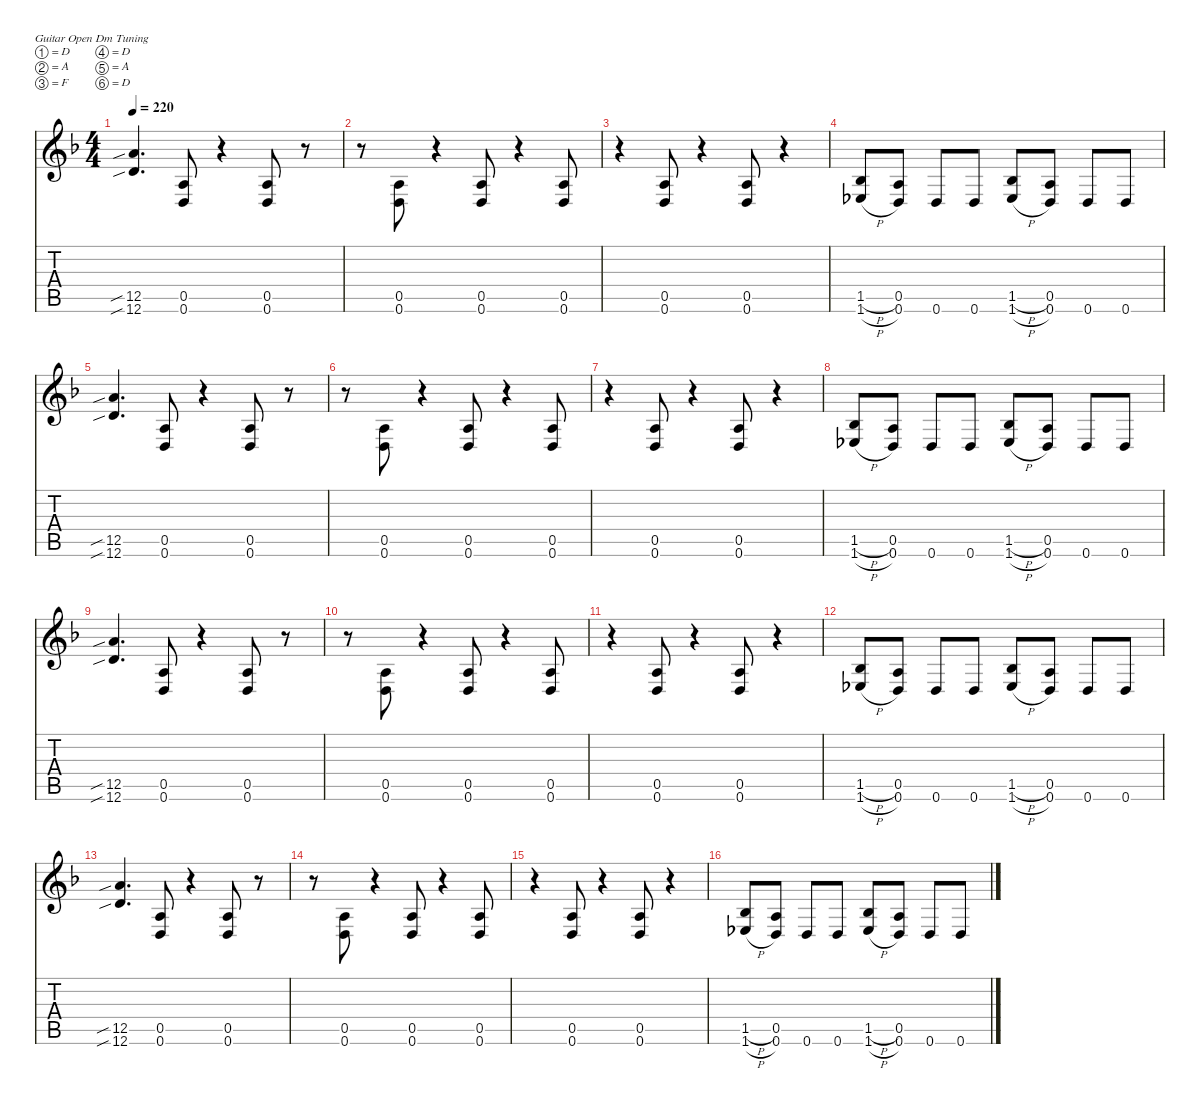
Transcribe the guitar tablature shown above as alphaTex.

\hideDynamics
\bracketExtendMode nobrackets
\singleTrackTrackNamePolicy hidden
\multiTrackTrackNamePolicy hidden
\firstSystemTrackNameMode fullname
\firstSystemTrackNameOrientation horizontal
\otherSystemsTrackNameOrientation horizontal
\track ("Guitar 1" "E-Gt") {defaultSystemsLayout 16 mute instrument distortionguitar}
\staff {score tabs}
\tuning (D4 A3 F3 D3 A2 D2)
\ts (4 4)
\tempo 220
\clef g2
\ks dminor
(12.5{sib acc forcenatural} 12.6{sib acc forcenatural}).4{d dy f beam Up} (0.5{acc forcenatural} 0.6{acc forcenatural}).8{beam Up} r.4{beam Up} (0.5{acc forcenatural} 0.6{acc forcenatural}).8{beam Up} r.8{beam Up} |
r.8{beam Down} (0.5{acc forcenatural} 0.6{acc forcenatural}).8{beam Up} r.4{beam Up} (0.5{acc forcenatural} 0.6{acc forcenatural}).8{beam Up} r.4{beam Up} (0.5{acc forcenatural} 0.6{acc forcenatural}).8{beam Up} |
r.4{beam Down} (0.5{acc forcenatural} 0.6{acc forcenatural}).8{beam Up} r.4{beam Up} (0.5{acc forcenatural} 0.6{acc forcenatural}).8{beam Up} r.4{beam Up} |
(1.5{h acc b} 1.6{h acc b}).8{beam Up} (0.5{acc forcenatural} 0.6{acc forcenatural}).8{beam Up} 0.6{acc forcenatural}.8{beam Up} 0.6{acc forcenatural}.8{beam Up} (1.5{h acc b} 1.6{h acc b}).8{beam Up} (0.5{acc forcenatural} 0.6{acc forcenatural}).8{beam Up} 0.6{acc forcenatural}.8{beam Up} 0.6{acc forcenatural}.8{beam Up} |
(12.5{sib acc forcenatural} 12.6{sib acc forcenatural}).4{d beam Up} (0.5{acc forcenatural} 0.6{acc forcenatural}).8{beam Up} r.4{beam Up} (0.5{acc forcenatural} 0.6{acc forcenatural}).8{beam Up} r.8{beam Up} |
r.8{beam Down} (0.5{acc forcenatural} 0.6{acc forcenatural}).8{beam Up} r.4{beam Up} (0.5{acc forcenatural} 0.6{acc forcenatural}).8{beam Up} r.4{beam Up} (0.5{acc forcenatural} 0.6{acc forcenatural}).8{beam Up} |
r.4{beam Down} (0.5{acc forcenatural} 0.6{acc forcenatural}).8{beam Up} r.4{beam Up} (0.5{acc forcenatural} 0.6{acc forcenatural}).8{beam Up} r.4{beam Up} |
(1.5{h acc b} 1.6{h acc b}).8{beam Up} (0.5{acc forcenatural} 0.6{acc forcenatural}).8{beam Up} 0.6{acc forcenatural}.8{beam Up} 0.6{acc forcenatural}.8{beam Up} (1.5{h acc b} 1.6{h acc b}).8{beam Up} (0.5{acc forcenatural} 0.6{acc forcenatural}).8{beam Up} 0.6{acc forcenatural}.8{beam Up} 0.6{acc forcenatural}.8{beam Up} |
(12.5{sib acc forcenatural} 12.6{sib acc forcenatural}).4{d beam Up} (0.5{acc forcenatural} 0.6{acc forcenatural}).8{beam Up} r.4{beam Up} (0.5{acc forcenatural} 0.6{acc forcenatural}).8{beam Up} r.8{beam Up} |
r.8{beam Down} (0.5{acc forcenatural} 0.6{acc forcenatural}).8{beam Up} r.4{beam Up} (0.5{acc forcenatural} 0.6{acc forcenatural}).8{beam Up} r.4{beam Up} (0.5{acc forcenatural} 0.6{acc forcenatural}).8{beam Up} |
r.4{beam Down} (0.5{acc forcenatural} 0.6{acc forcenatural}).8{beam Up} r.4{beam Up} (0.5{acc forcenatural} 0.6{acc forcenatural}).8{beam Up} r.4{beam Up} |
(1.5{h acc b} 1.6{h acc b}).8{beam Up} (0.5{acc forcenatural} 0.6{acc forcenatural}).8{beam Up} 0.6{acc forcenatural}.8{beam Up} 0.6{acc forcenatural}.8{beam Up} (1.5{h acc b} 1.6{h acc b}).8{beam Up} (0.5{acc forcenatural} 0.6{acc forcenatural}).8{beam Up} 0.6{acc forcenatural}.8{beam Up} 0.6{acc forcenatural}.8{beam Up} |
(12.5{sib acc forcenatural} 12.6{sib acc forcenatural}).4{d beam Up} (0.5{acc forcenatural} 0.6{acc forcenatural}).8{beam Up} r.4{beam Up} (0.5{acc forcenatural} 0.6{acc forcenatural}).8{beam Up} r.8{beam Up} |
r.8{beam Down} (0.5{acc forcenatural} 0.6{acc forcenatural}).8{beam Up} r.4{beam Up} (0.5{acc forcenatural} 0.6{acc forcenatural}).8{beam Up} r.4{beam Up} (0.5{acc forcenatural} 0.6{acc forcenatural}).8{beam Up} |
r.4{beam Down} (0.5{acc forcenatural} 0.6{acc forcenatural}).8{beam Up} r.4{beam Up} (0.5{acc forcenatural} 0.6{acc forcenatural}).8{beam Up} r.4{beam Up} |
(1.5{h acc b} 1.6{h acc b}).8{beam Up} (0.5{acc forcenatural} 0.6{acc forcenatural}).8{beam Up} 0.6{acc forcenatural}.8{beam Up} 0.6{acc forcenatural}.8{beam Up} (1.5{h acc b} 1.6{h acc b}).8{beam Up} (0.5{acc forcenatural} 0.6{acc forcenatural}).8{beam Up} 0.6{acc forcenatural}.8{beam Up} 0.6{acc forcenatural}.8{beam Up}
